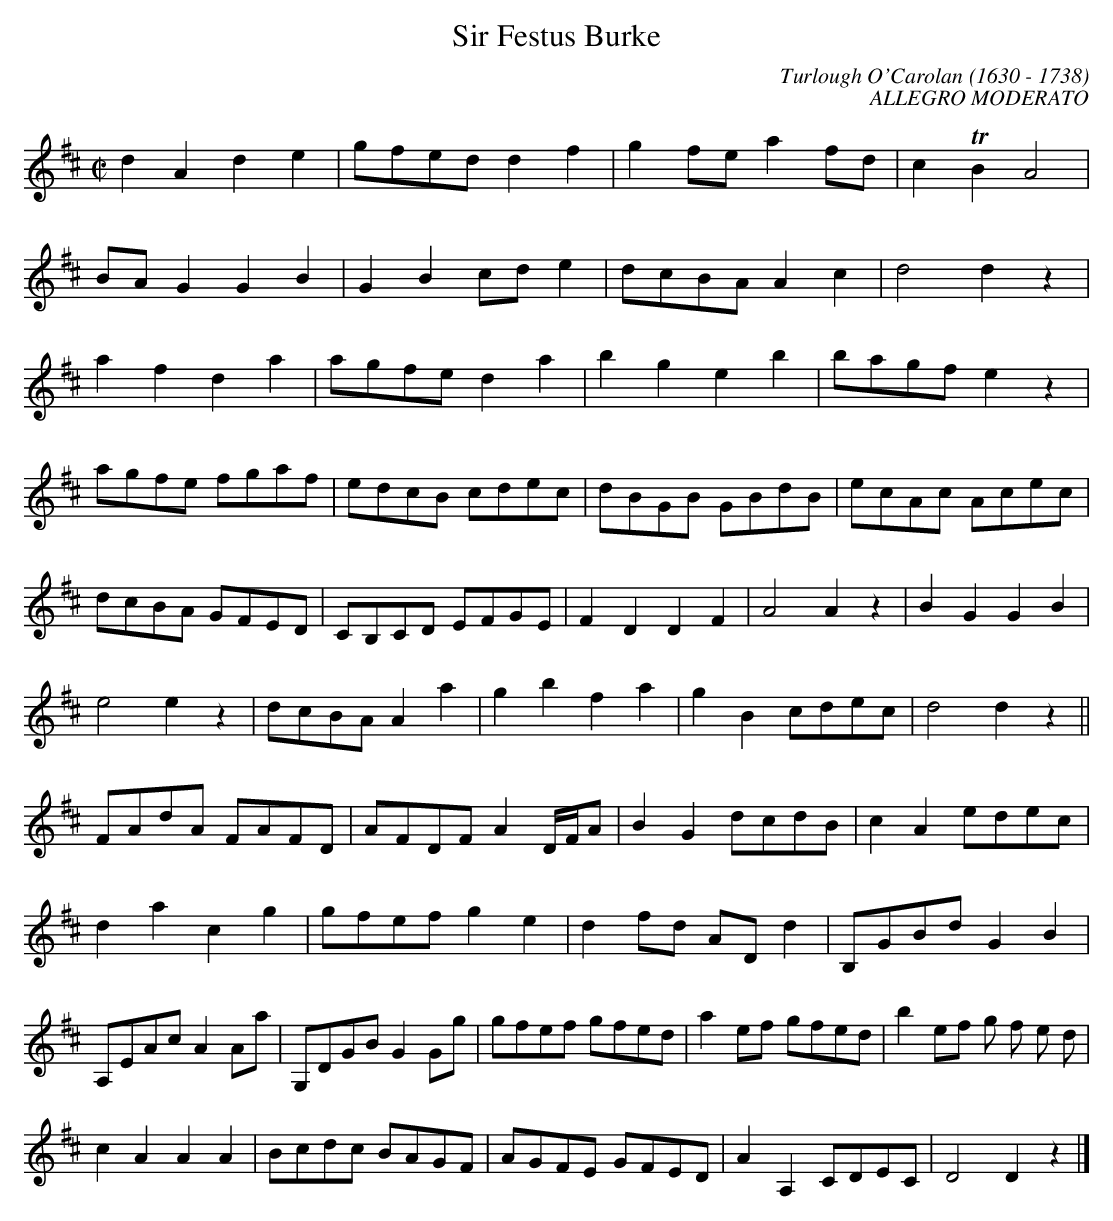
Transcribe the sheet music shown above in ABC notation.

X:1ooc
T:Sir Festus Burke
C:Turlough O'Carolan (1630 - 1738)
C:ALLEGRO MODERATO
M:C|
L:1/8
K:D
d2A2d2e2|gfed d2f2|g2fe a2fd|c2 TB2A4|
BA G2G2B2|G2B2cd e2|dcBA A2c2|d4d2z2|
a2f2d2a2|agfe d2a2|b2g2e2b2|bagf e2z2|
agfe fgaf|edcB cdec|dBGB GBdB|ecAc Acec|
dcBA GFED|CB,CD EFGE|F2D2D2F2|A4A2z2|B2G2G2B2|
e4e2z2|dcBA A2a2|g2b2f2a2|g2B2cdec|d4d2z2||
FAdA FAFD|AFDF A2D/2F/2A|B2G2dcdB|c2A2edec|
d2a2c2g2|gfef g2e2|d2fd AD d2|B,GBd G2B2|
A,EAc A2Aa|G,DGB G2Gg|gfef gfed|a2ef gfed|b2ef g f e d|
c2A2A2A2|Bcdc BAGF|AGFE GFED|A2A,2CDEC|D4D2z2|]
